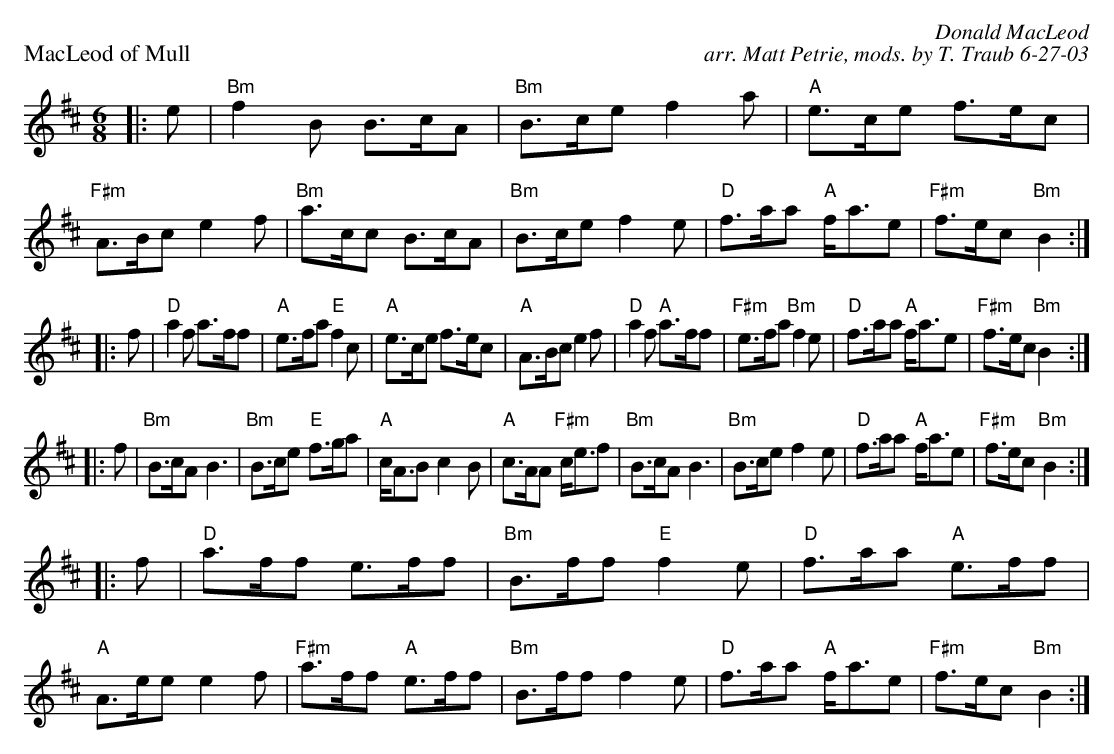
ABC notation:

X:1
P: MacLeod of Mull
C: Donald MacLeod
C: arr. Matt Petrie, mods. by T. Traub 6-27-03
M:6/8
K: Bm
L: 1/8
|: e|"Bm"f2 B B>cA|"Bm"B>ce f2 a|"A"e>ce f>ec|"F#m" A>Bc e2 f|"Bm"a>cc B>cA|"Bm"B>ce f2 e|"D"f>aa "A"f<ae|"F#m"f>ec "Bm"B2 :|
|: f|"D"a2 f a>ff|"A"e>fa "E"f2 c|"A"e>ce f>ec|"A"A>Bc e2 f|"D"a2 f "A"a>ff|"F#m"e>fa "Bm"f2 e|"D"f>aa "A"f<ae|"F#m"f>ec "Bm"B2 :|
|: f|"Bm"B>cA B3|"Bm"B>ce "E"f>ga|"A"c<AB c2 B|"A"c>AA "F#m"c<ef|"Bm"B>cA B3|"Bm"B>ce f2 e|"D"f>aa "A"f<ae|"F#m"f>ec "Bm"B2 :|
|: f|"D"a>ff e>ff|"Bm"B>ff "E"f2 e|"D"f>aa "A"e>ff|"A"A>ee e2 f|"F#m"a>ff "A"e>ff|"Bm"B>ff f2 e|"D"f>aa "A"f<ae|"F#m"f>ec "Bm"B2 :|
